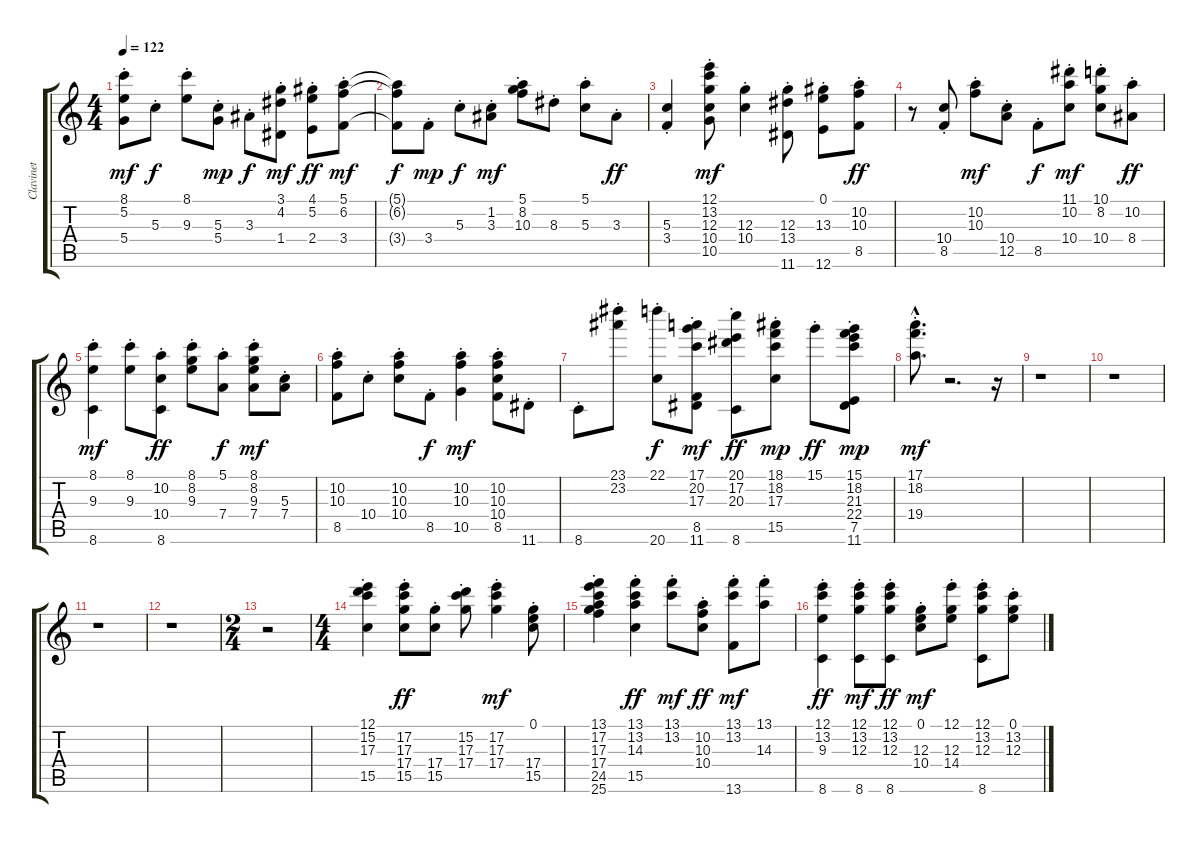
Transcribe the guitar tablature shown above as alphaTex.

\track ("Clavinet" "Clavinet") {instrument electricguitarjazz}
\staff {score tabs}
\tuning (E4 B3 G3 D3 A2 E2) {hide}
\ts (4 4)
\tempo 122
\clef g2
\ks c
(8.1{st} 5.2{st} 5.4{st}).8{dy mf} 5.3{st}.8{dy f} (8.1{st} 9.3{st}).8 (5.3{st} 5.4{st}).8{dy mp} 3.3{st}.8{dy f} (3.1{st} 4.2{st} 1.4{st}).8{dy mf} (4.1{st} 5.2{st} 2.4{st}).8{dy ff} (5.1{st} 6.2{st} 3.4{st}).8{dy mf} |
(5.1{t} 6.2{t} 3.4{t}).8{dy f} 3.4{st}.8{dy mp} 5.3{st}.8{dy f} (1.2{st} 3.3{st}).8{dy mf} (5.1{st} 8.2{st} 10.3{st}).8 8.3{st}.8 (5.1{st} 5.3{st}).8 3.3{st}.8{dy ff} |
(5.3{st} 3.4{st}).4 (12.1{st} 13.2{st} 12.3{st} 10.4{st} 10.5{st}).8{dy mf} (12.3{st} 10.4{st}).4 (12.3{st} 13.4{st} 11.6{st}).8 (0.1{st} 13.3{st} 12.6{st}).8 (10.2{st} 10.3{st} 8.5{st}).8{dy ff} |
r.8 (10.4{st} 8.5{st}).8 (10.2{st} 10.3{st}).8{dy mf} (10.4{st} 12.5{st}).8 8.5{st}.8{dy f} (11.1{st} 10.2{st} 10.4{st}).8{dy mf} (10.1{st} 8.2{st} 10.4{st}).8 (10.2{st} 8.4{st}).8{dy ff} |
(8.1{st} 9.3{st} 8.6{st}).4{dy mf} (8.1{st} 9.3{st}).8 (10.2{st} 10.4{st} 8.6{st}).8{dy ff} (8.1{st} 8.2{st} 9.3{st}).8 (5.1{st} 7.4{st}).8{dy f} (8.1{st} 8.2{st} 9.3{st} 7.4{st}).8{dy mf} (5.3{st} 7.4{st}).8 |
(10.2{st} 10.3{st} 8.5{st}).8 10.4{st}.8 (10.2{st} 10.3{st} 10.4{st}).8 8.5{st}.8{dy f} (10.2{st} 10.3{st} 10.5{st}).4{dy mf} (10.2{st} 10.3{st} 10.4{st} 8.5{st}).8 11.6{st}.8 |
8.6{st}.8 (23.1{st} 23.2{st}).8 (22.1{st} 20.6{st}).8{dy f} (17.1{st} 20.2{st} 17.3{st} 8.5{st} 11.6{st}).8{dy mf} (20.1{st} 17.2{st} 20.3{st} 8.6{st}).8{dy ff} (18.1{st} 18.2{st} 17.3{st} 15.5{st}).8{dy mp} 15.1{st}.8{dy ff} (15.1{st} 18.2{st} 21.3{st} 22.4{st} 7.5{st} 11.6{st}).8{dy mp} |
(17.1{hac st} 18.2{hac st} 19.4{hac st}).8{d dy mf} r.2{d} r.16 |
r.1 |
r.1 |
r.1 |
r.1 |
\ts (2 4)
r.2 |
\ts (4 4)
(12.1{st} 15.2{st} 17.3{st} 15.5{st}).4 (17.2{st} 17.3{st} 17.4{st} 15.5{st}).8{dy ff} (17.4{st} 15.5{st}).8 (15.2{st} 17.3{st} 17.4{st}).8 (17.2{st} 17.3{st} 17.4{st}).4{dy mf} (0.1{st} 17.4{st} 15.5{st}).8 |
(13.1{st} 17.2{st} 17.3{st} 17.4{st} 24.5{st} 25.6{st}).4 (13.1{st} 13.2{st} 14.3{st} 15.5{st}).4{dy ff} (13.1{st} 13.2{st}).8{dy mf} (10.2{st} 10.3{st} 10.4{st}).8{dy ff} (13.1{st} 13.2{st} 13.6{st}).8{dy mf} (13.1{st} 14.3{st}).8 |
(12.1{st} 13.2{st} 9.3{st} 8.6{st}).4{dy ff} (12.1{st} 13.2{st} 12.3{st} 8.6{st}).8{dy mf} (12.1{st} 13.2{st} 12.3{st} 8.6{st}).8{dy ff} (0.1{st} 12.3{st} 10.4{st}).8{dy mf} (12.1{st} 12.3{st} 14.4{st}).8 (12.1{st} 13.2{st} 12.3{st} 8.6{st}).8 (0.1{st} 13.2{st} 12.3{st}).8
